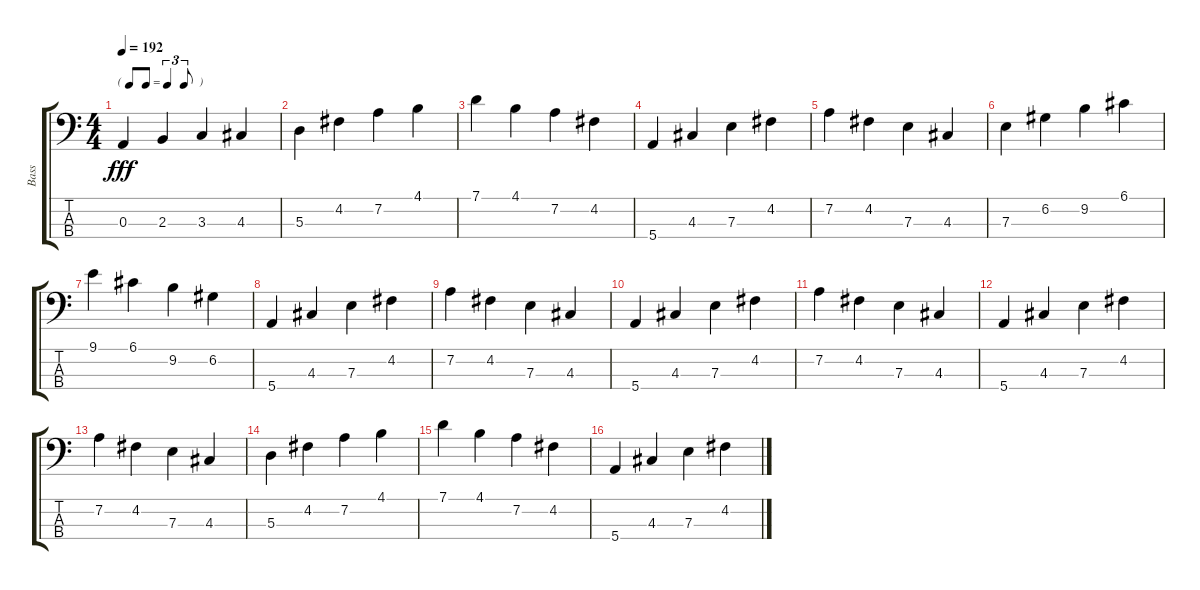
\track ("Bass" "Bass") {instrument electricbassfinger}
\staff {score tabs}
\tuning (G2 D2 A1 E1) {hide}
\ts (4 4)
\tf triplet8th
\tempo 192
\clef f4
\ks c
0.3.4{dy fff} 2.3.4 3.3.4 4.3.4 |
5.3.4 4.2.4 7.2.4 4.1.4 |
7.1.4 4.1.4 7.2.4 4.2.4 |
5.4.4 4.3.4 7.3.4 4.2.4 |
7.2.4 4.2.4 7.3.4 4.3.4 |
7.3.4 6.2.4 9.2.4 6.1.4 |
9.1.4 6.1.4 9.2.4 6.2.4 |
5.4.4 4.3.4 7.3.4 4.2.4 |
7.2.4 4.2.4 7.3.4 4.3.4 |
5.4.4 4.3.4 7.3.4 4.2.4 |
7.2.4 4.2.4 7.3.4 4.3.4 |
5.4.4 4.3.4 7.3.4 4.2.4 |
7.2.4 4.2.4 7.3.4 4.3.4 |
5.3.4 4.2.4 7.2.4 4.1.4 |
7.1.4 4.1.4 7.2.4 4.2.4 |
5.4.4 4.3.4 7.3.4 4.2.4
